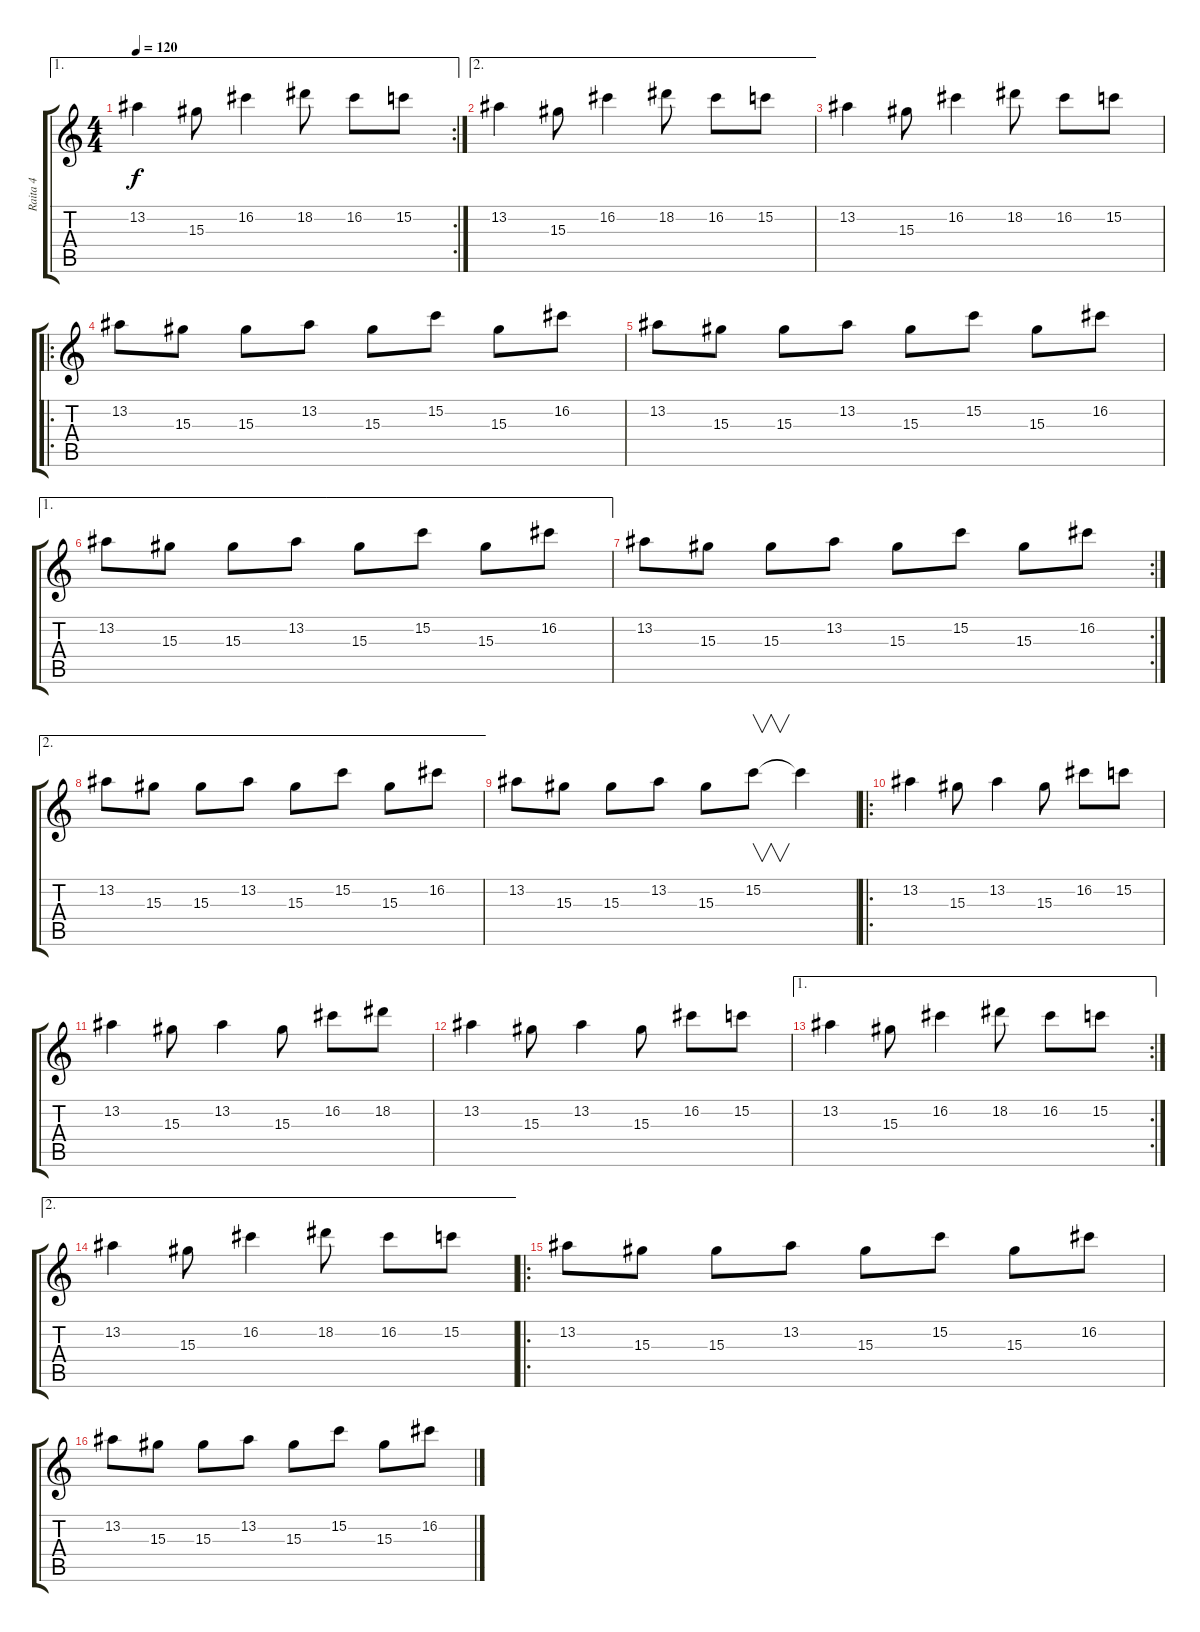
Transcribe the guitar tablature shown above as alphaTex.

\track ("Raita 4" "Raita 4") {instrument distortionguitar}
\staff {score tabs}
\tuning (D4 A3 F3 C3 G2 D2) {hide}
\ae 1
\rc 2
\ts (4 4)
\tempo 120
\clef g2
\ks c
13.2.4{dy f} 15.3.8 16.2.4 18.2.8 16.2.8 15.2.8 |
\ae 2
13.2.4 15.3.8 16.2.4 18.2.8 16.2.8 15.2.8 |
13.2.4 15.3.8 16.2.4 18.2.8 16.2.8 15.2.8 |
\ro
13.2.8 15.3.8 15.3.8 13.2.8 15.3.8 15.2.8 15.3.8 16.2.8 |
13.2.8 15.3.8 15.3.8 13.2.8 15.3.8 15.2.8 15.3.8 16.2.8 |
\ae 1
13.2.8 15.3.8 15.3.8 13.2.8 15.3.8 15.2.8 15.3.8 16.2.8 |
\rc 2
13.2.8 15.3.8 15.3.8 13.2.8 15.3.8 15.2.8 15.3.8 16.2.8 |
\ae 2
13.2.8 15.3.8 15.3.8 13.2.8 15.3.8 15.2.8 15.3.8 16.2.8 |
13.2.8 15.3.8 15.3.8 13.2.8 15.3.8 15.2.8{v} 15.2{t}.4 |
\ro
13.2.4 15.3.8 13.2.4 15.3.8 16.2.8 15.2.8 |
13.2.4 15.3.8 13.2.4 15.3.8 16.2.8 18.2.8 |
13.2.4 15.3.8 13.2.4 15.3.8 16.2.8 15.2.8 |
\ae 1
\rc 2
13.2.4 15.3.8 16.2.4 18.2.8 16.2.8 15.2.8 |
\ae 2
13.2.4 15.3.8 16.2.4 18.2.8 16.2.8 15.2.8 |
\ro
13.2.8 15.3.8 15.3.8 13.2.8 15.3.8 15.2.8 15.3.8 16.2.8 |
13.2.8 15.3.8 15.3.8 13.2.8 15.3.8 15.2.8 15.3.8 16.2.8
